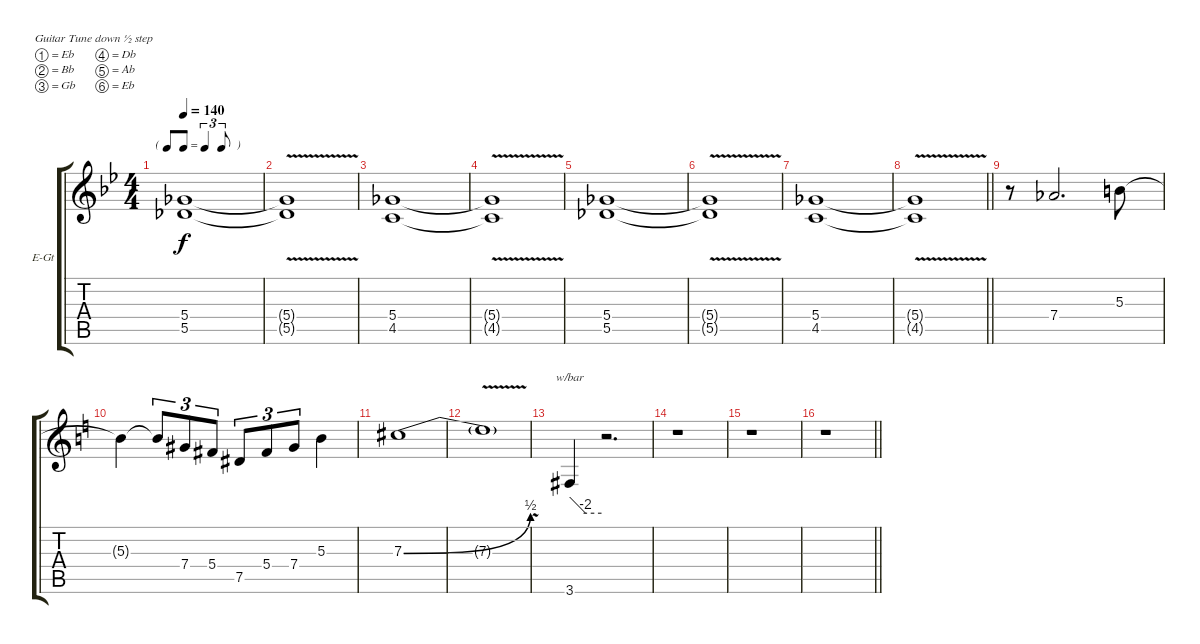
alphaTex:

\bracketExtendMode groupsimilarinstruments
\firstSystemTrackNameOrientation horizontal
\otherSystemsTrackNameOrientation horizontal
\track ("Overdrive" "E-Gt") {instrument overdrivenguitar}
\staff {score tabs}
\tuning (Eb4 Bb3 Gb3 Db3 Ab2 Eb2)
\ts (4 4)
\tf triplet8th
\section ("" " ")
\tempo 140
\clef g2
\ks bb
(5.4 5.5).1{dy f} |
(5.4{v t} 5.5{v t}).1 |
(5.4 4.5).1 |
(5.4{v t} 4.5{v t}).1 |
(5.4 5.5).1 |
(5.4{v t} 5.5{v t}).1 |
(5.4 4.5).1 |
\barLineRight lightlight
(5.4{v t} 4.5{v t}).1 |
\section ("" " ")
r.8 7.4.2{d} 5.3.8 |
\ks c
5.3{t}.4 5.3{t}.8{tu (3 2)} 7.4.8{tu (3 2)} 5.4.8{tu (3 2)} 7.5.8{tu (3 2)} 5.4.8{tu (3 2)} 7.4.8{tu (3 2)} 5.3.4 |
7.3{be (bend 0 0 60 2)}.1 |
7.3{v t}.1 |
3.6.4{tbe (custom default 0 0 30 -8 60 -8)} r.2{d} |
r.1 |
r.1 |
\barLineRight lightlight
r.1
